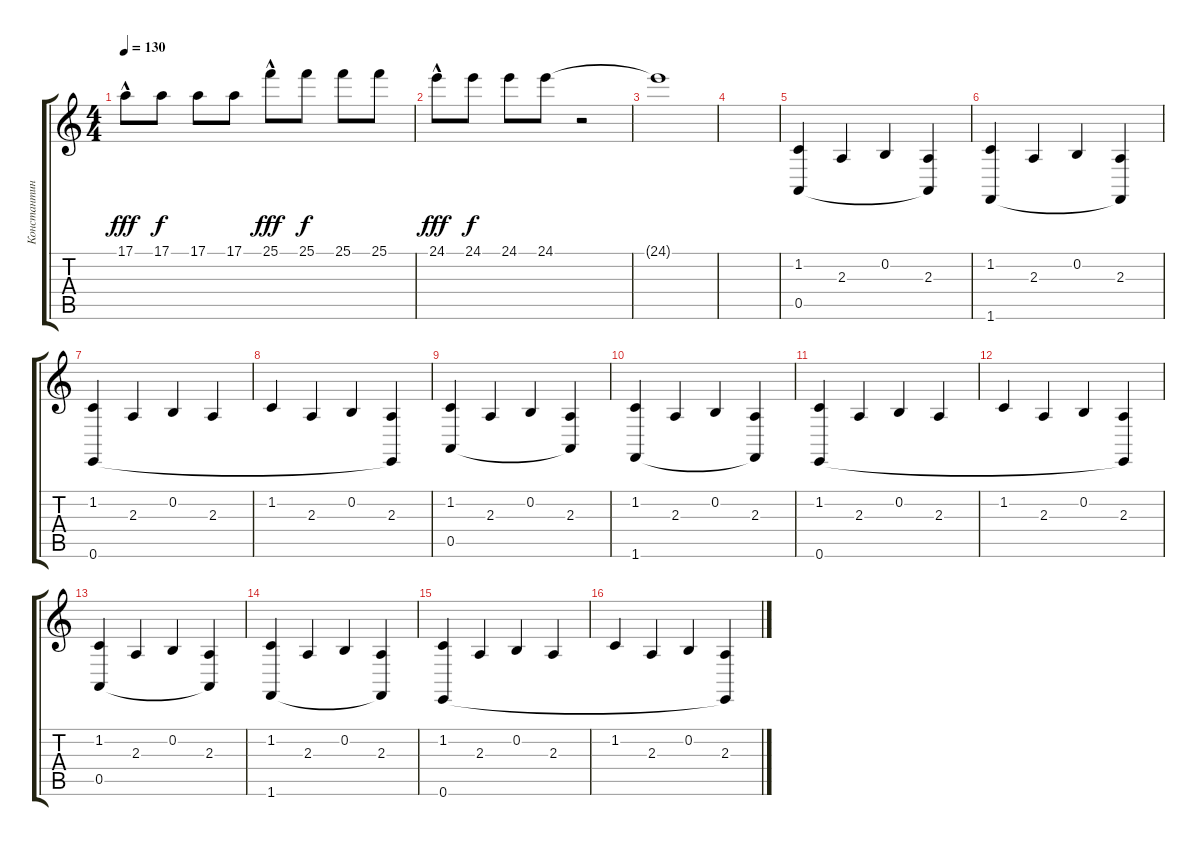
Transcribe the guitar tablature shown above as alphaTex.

\track ("Константин Бекрев" "Константин") {instrument electricgrandpiano}
\staff {score tabs}
\tuning (E4 B3 G3 D3 A2 E2) {hide}
\ts (4 4)
\tempo 130
\clef g2
\ks c
17.1{hac}.8{dy fff} 17.1.8{dy f} 17.1.8 17.1.8 25.1{hac}.8{dy fff} 25.1.8{dy f} 25.1.8 25.1.8 |
24.1{hac}.8{dy fff} 24.1.8{dy f} 24.1.8 24.1.8 r.2 |
24.1{t}.1 |
|
(1.2 0.5).4 2.3.4 0.2.4 (2.3 0.5{t}).4 |
(1.2 1.6).4 2.3.4 0.2.4 (2.3 1.6{t}).4 |
(1.2 0.6).4 2.3.4 0.2.4 2.3.4 |
1.2.4 2.3.4 0.2.4 (2.3 0.6{t}).4 |
(1.2 0.5).4 2.3.4 0.2.4 (2.3 0.5{t}).4 |
(1.2 1.6).4 2.3.4 0.2.4 (2.3 1.6{t}).4 |
(1.2 0.6).4 2.3.4 0.2.4 2.3.4 |
1.2.4 2.3.4 0.2.4 (2.3 0.6{t}).4 |
(1.2 0.5).4 2.3.4 0.2.4 (2.3 0.5{t}).4 |
(1.2 1.6).4 2.3.4 0.2.4 (2.3 1.6{t}).4 |
(1.2 0.6).4 2.3.4 0.2.4 2.3.4 |
1.2.4 2.3.4 0.2.4 (2.3 0.6{t}).4
